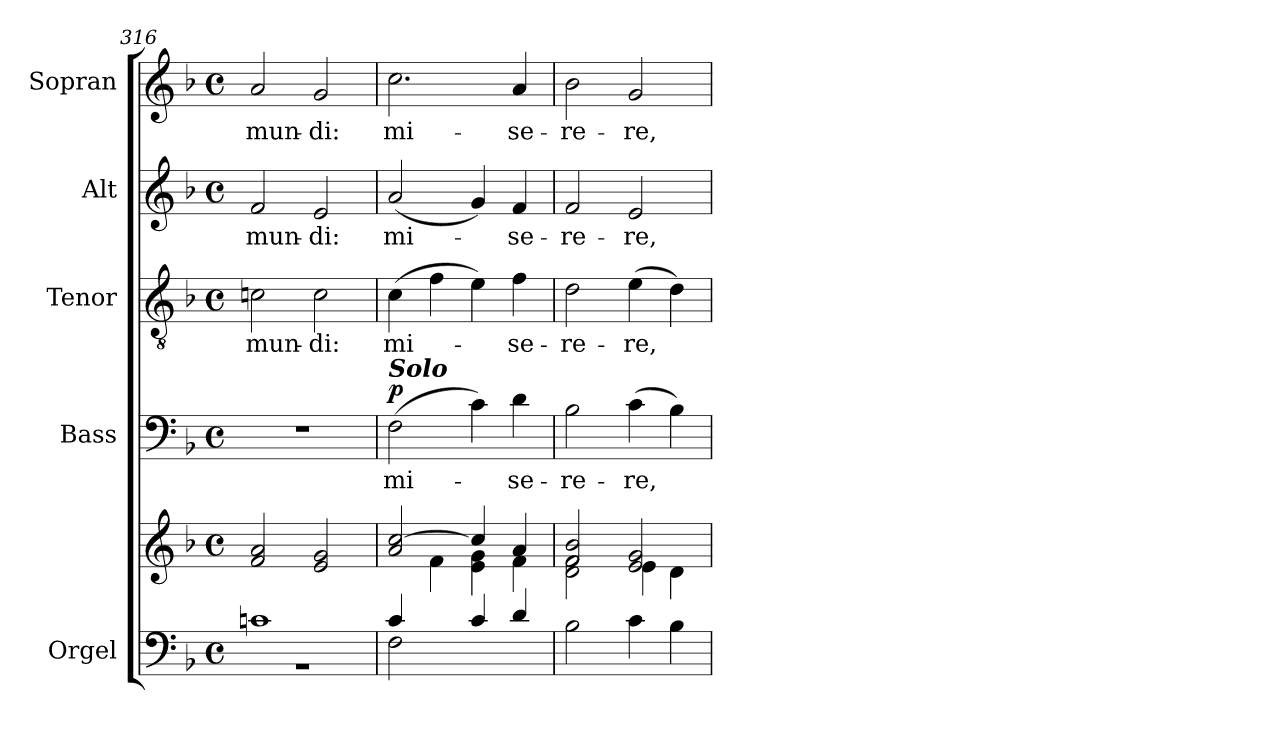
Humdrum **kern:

**kern	**kern	**kern	**text	**dynam	**kern	**text	**kern	**text	**kern	**text
*part5	*part5	*part4	*part4	*part4	*part3	*part3	*part2	*part2	*part1	*part1
*staff6	*staff5	*staff4	*staff4	*staff4	*staff3	*staff3	*staff2	*staff2	*staff1	*staff1
*I"Orgel	*	*I"Bass	*	*	*I"Tenor	*	*I"Alt	*	*I"Sopran	*
*I'Org.	*	*I'B.	*	*	*I'T.	*	*I'A.	*	*I'S.	*
*clefF4	*clefG2	*clefF4	*	*	*clefGv2	*	*clefG2	*	*clefG2	*
*k[b-]	*k[b-]	*k[b-]	*	*	*k[b-]	*	*k[b-]	*	*k[b-]	*
*F:	*F:	*F:	*	*	*F:	*	*F:	*	*F:	*
*M4/4	*M4/4	*M4/4	*	*	*M4/4	*	*M4/4	*	*M4/4	*
*met(c)	*met(c)	*met(c)	*	*	*met(c)	*	*met(c)	*	*met(c)	*
=316	=316	=316	=316	=316	=316	=316	=316	=316	=316	=316
*^	*	*	*	*	*	*	*	*	*	*
1cn	1rBB	2f/ 2a/	1r	.	.	2cn\	mun-	2f/	mun-	2a/	mun-
.	.	2e/ 2g/	.	.	.	2c\	-di:	2e/	-di:	2g/	-di:
!!LO:PB:g=z
=317	=317	=317	=317	=317	=317	=317	=317	=317	=317	=317	=317
*	*	*^	*	*	*	*	*	*	*	*	*
!	!	!	!	!LO:TX:a:Bi:t=Solo	!	!	!	!	!	!	!	!
!	!	!	!	!	!	!LO:DY:a	!	!	!	!	!	!
4c/	2F\	2a/ [>2cc/	4ryy	(2F\	mi-	p	(4c\	mi-	(2a/	mi-	2.cc\	mi-
4ryy	.	.	4f\	.	.	.	4f\	.	.	.	.	.
4c/	2ryy	4cc/]	4e\ 4g\	4c\)	.	.	4e\)	.	4g/)	.	.	.
4d/	.	4a/	4f\	4d\	-se-	.	4f\	-se-	4f/	-se-	4a/	-se-
*v	*v	*	*	*	*	*	*	*	*	*	*	*
=318	=318	=318	=318	=318	=318	=318	=318	=318	=318	=318	=318
2B-\	2f/ 2b-/	2d\ 2f\	2B-\	-re-	.	2d\	-re-	2f/	-re-	2b-\	-re-
4c\	2e/ 2g/	4e\	(4c\	-re,	.	(4e\	-re,	2e/	-re,	2g/	-re,
4B-\	.	4d\	4B-\)	.	.	4d\)	.	.	.	.	.
*	*v	*v	*	*	*	*	*	*	*	*	*
=	=	=	=	=	=	=	=	=	=	=
*-	*-	*-	*-	*-	*-	*-	*-	*-	*-	*-
